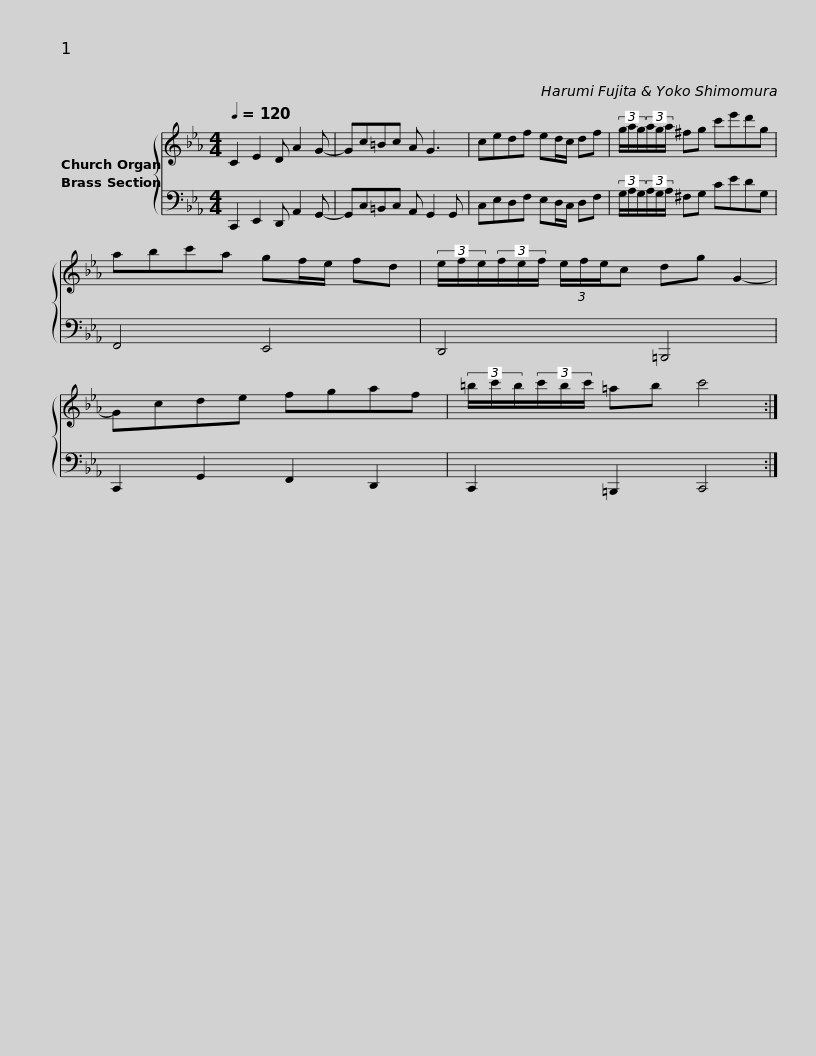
X:1
%%score { 1 2 }
L:1/8
Q:1/4=120
M:4/4
I:linebreak $
K:Eb
V:1 treble
V:2 bass
V:1
 C2 E2 D A2 G- | Gc=Bc A G3 | cedf ed/c/ df | (3g/a/g/(3a/g/a/ ^fg c'e'd'g |$ abc'a gf/e/ fd | %5
 (3e/f/e/(3f/e/f/ (3e/f/e/c dg G2- | Gcde fgaf | (3=b/c'/b/(3c'/b/c'/ =ab c'4 :| %8
V:2
 C,,2 E,,2 D,, A,,2 G,,- | G,,C,=B,,C, A,, G,,2 G,, | C,E,D,F, E,D,/C,/ D,F, | (3G,/A,/G,/(3A,/G,/A,/ ^F,G, CEDG, |$ F,,4 E,,4 | %5
 D,,4 =B,,,4 | C,,2 G,,2 F,,2 D,,2 | C,,2 =B,,,2 C,,4 :| %8
